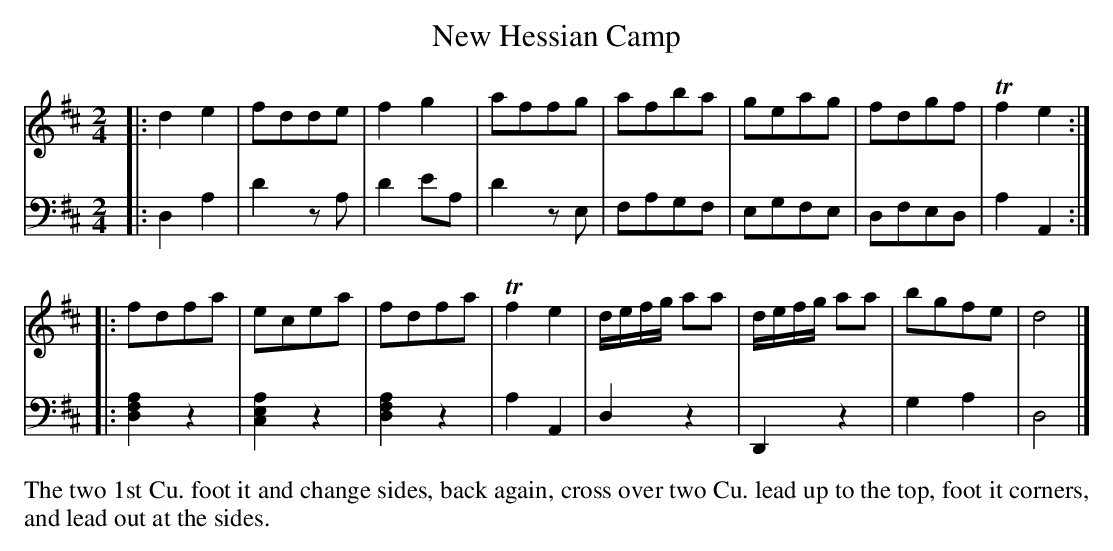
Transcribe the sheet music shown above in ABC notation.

X:1
T: New Hessian Camp
M: 2/4
L: 1/8
K: D
V: 1
|: d2e2 | fdde | f2g2 | affg | afba | geag | fdgf | Tf2e2 :||:
   fdfa | ecea | fdfa | Tf2e2 | d/e/f/g/ aa | d/e/f/g/ aa | bgfe | d4 |]
V: 2 clef=bass middle=d
|: d2a2 | d'2za | d'2e'a | d'2ze | fagf | egfe | dfed | a2A2 :||:
   [a2f2d2]z2 | [a2e2c2]z2 | [a2f2d2]z2 | a2A2 | d2z2 | D2z2 | g2a2 | d4 |]
%%begintext align
The two 1st Cu. foot it and change sides, back again, cross over two
Cu. lead up to the top, foot it corners, and lead out at the sides.
